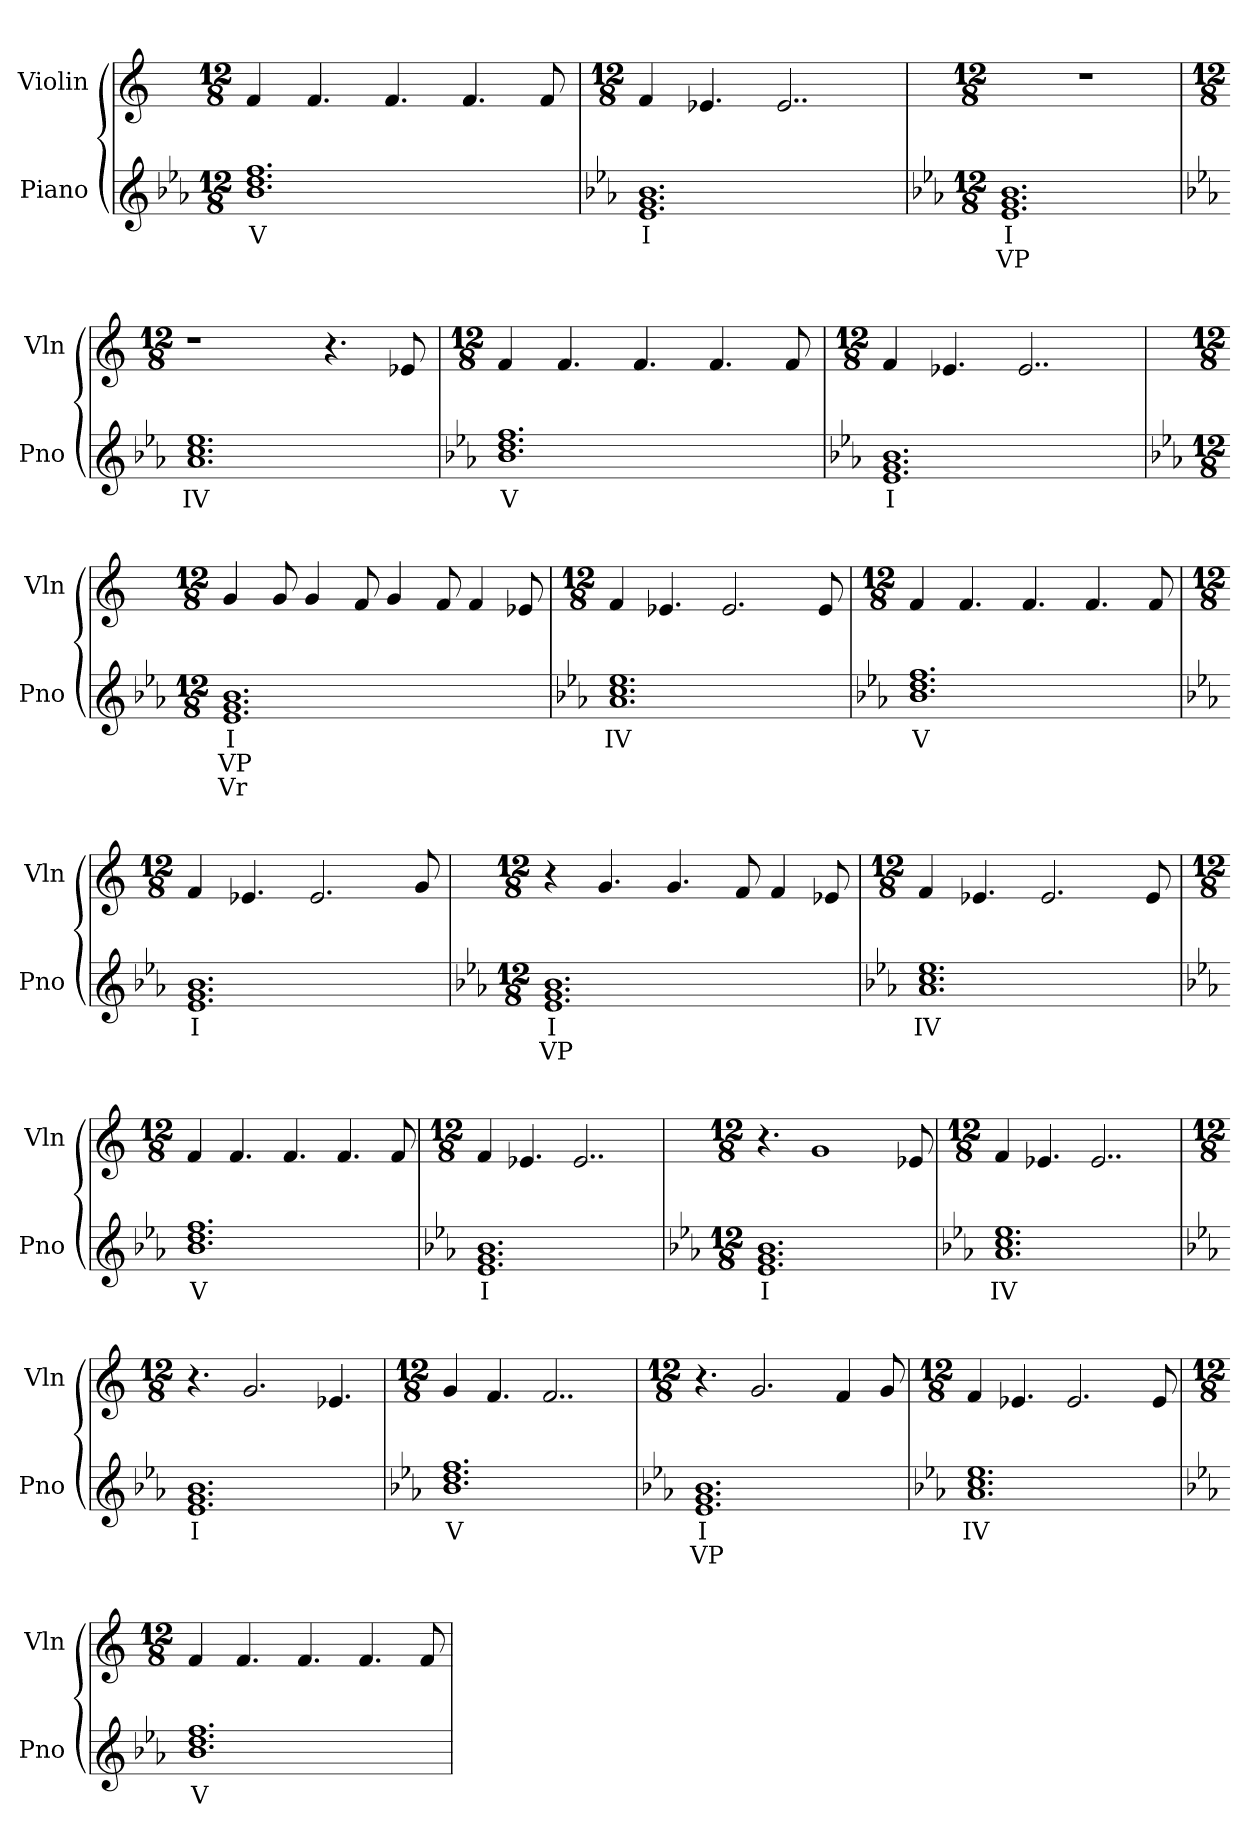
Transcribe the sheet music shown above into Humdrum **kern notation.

**kern	**text	**text	**text	**kern
*part2	*part2	*part2	*part2	*part1
*staff2	*staff2	*staff2	*staff2	*staff1
*I"Piano	*	*	*	*I"Violin
*I'Pno	*	*	*	*I'Vln
*k[b-e-a-]	*	*	*	*
*E-:	*	*	*	*
*M12/8	*	*	*	*M12/8
=	=	=	=	=
1.b- 1.dd 1.ff	V	.	.	4f
.	.	.	.	4.f
.	.	.	.	4.f
.	.	.	.	4.f
.	.	.	.	8f
=	=	=	=	=
*k[b-e-a-]	*	*	*	*
*E-:	*	*	*	*
*	*	*	*	*M12/8
1.e- 1.g 1.b-	I	.	.	4f
.	.	.	.	4.e-X
.	.	.	.	2..e-
=	=	=	=	=
*k[b-e-a-]	*	*	*	*
*E-:	*	*	*	*
*M12/8	*	*	*	*M12/8
1.e- 1.g 1.b-	I	VP	.	1.r
=	=	=	=	=
*k[b-e-a-]	*	*	*	*
*E-:	*	*	*	*
*	*	*	*	*M12/8
1.a- 1.cc 1.ee-	IV	.	.	1r
.	.	.	.	4.r
.	.	.	.	8e-X
=	=	=	=	=
*k[b-e-a-]	*	*	*	*
*E-:	*	*	*	*
*	*	*	*	*M12/8
1.b- 1.dd 1.ff	V	.	.	4f
.	.	.	.	4.f
.	.	.	.	4.f
.	.	.	.	4.f
.	.	.	.	8f
=	=	=	=	=
*k[b-e-a-]	*	*	*	*
*E-:	*	*	*	*
*	*	*	*	*M12/8
1.e- 1.g 1.b-	I	.	.	4f
.	.	.	.	4.e-X
.	.	.	.	2..e-
=	=	=	=	=
*k[b-e-a-]	*	*	*	*
*E-:	*	*	*	*
*M12/8	*	*	*	*M12/8
1.e- 1.g 1.b-	I	VP	Vr	4g
.	.	.	.	8g
.	.	.	.	4g
.	.	.	.	8f
.	.	.	.	4g
.	.	.	.	8f
.	.	.	.	4f
.	.	.	.	8e-X
=	=	=	=	=
*k[b-e-a-]	*	*	*	*
*E-:	*	*	*	*
*	*	*	*	*M12/8
1.a- 1.cc 1.ee-	IV	.	.	4f
.	.	.	.	4.e-X
.	.	.	.	2.e-
.	.	.	.	8e-
=	=	=	=	=
*k[b-e-a-]	*	*	*	*
*E-:	*	*	*	*
*	*	*	*	*M12/8
1.b- 1.dd 1.ff	V	.	.	4f
.	.	.	.	4.f
.	.	.	.	4.f
.	.	.	.	4.f
.	.	.	.	8f
=	=	=	=	=
*k[b-e-a-]	*	*	*	*
*E-:	*	*	*	*
*	*	*	*	*M12/8
1.e- 1.g 1.b-	I	.	.	4f
.	.	.	.	4.e-X
.	.	.	.	2.e-
.	.	.	.	8g
=	=	=	=	=
*k[b-e-a-]	*	*	*	*
*E-:	*	*	*	*
*M12/8	*	*	*	*M12/8
1.e- 1.g 1.b-	I	VP	.	4r
.	.	.	.	4.g
.	.	.	.	4.g
.	.	.	.	8f
.	.	.	.	4f
.	.	.	.	8e-X
=	=	=	=	=
*k[b-e-a-]	*	*	*	*
*E-:	*	*	*	*
*	*	*	*	*M12/8
1.a- 1.cc 1.ee-	IV	.	.	4f
.	.	.	.	4.e-X
.	.	.	.	2.e-
.	.	.	.	8e-
=	=	=	=	=
*k[b-e-a-]	*	*	*	*
*E-:	*	*	*	*
*	*	*	*	*M12/8
1.b- 1.dd 1.ff	V	.	.	4f
.	.	.	.	4.f
.	.	.	.	4.f
.	.	.	.	4.f
.	.	.	.	8f
=	=	=	=	=
*k[b-e-a-]	*	*	*	*
*E-:	*	*	*	*
*	*	*	*	*M12/8
1.e- 1.g 1.b-	I	.	.	4f
.	.	.	.	4.e-X
.	.	.	.	2..e-
=	=	=	=	=
*k[b-e-a-]	*	*	*	*
*E-:	*	*	*	*
*M12/8	*	*	*	*M12/8
1.e- 1.g 1.b-	I	.	.	4.r
.	.	.	.	1g
.	.	.	.	8e-X
=	=	=	=	=
*k[b-e-a-]	*	*	*	*
*E-:	*	*	*	*
*	*	*	*	*M12/8
1.a- 1.cc 1.ee-	IV	.	.	4f
.	.	.	.	4.e-X
.	.	.	.	2..e-
=	=	=	=	=
*k[b-e-a-]	*	*	*	*
*E-:	*	*	*	*
*	*	*	*	*M12/8
1.e- 1.g 1.b-	I	.	.	4.r
.	.	.	.	2.g
.	.	.	.	4.e-X
=	=	=	=	=
*k[b-e-a-]	*	*	*	*
*E-:	*	*	*	*
*	*	*	*	*M12/8
1.b- 1.dd 1.ff	V	.	.	4g
.	.	.	.	4.f
.	.	.	.	2..f
=	=	=	=	=
*k[b-e-a-]	*	*	*	*
*E-:	*	*	*	*
*	*	*	*	*M12/8
1.e- 1.g 1.b-	I	VP	.	4.r
.	.	.	.	2.g
.	.	.	.	4f
.	.	.	.	8g
=	=	=	=	=
*k[b-e-a-]	*	*	*	*
*E-:	*	*	*	*
*	*	*	*	*M12/8
1.a- 1.cc 1.ee-	IV	.	.	4f
.	.	.	.	4.e-X
.	.	.	.	2.e-
.	.	.	.	8e-
=	=	=	=	=
*k[b-e-a-]	*	*	*	*
*E-:	*	*	*	*
*	*	*	*	*M12/8
1.b- 1.dd 1.ff	V	.	.	4f
.	.	.	.	4.f
.	.	.	.	4.f
.	.	.	.	4.f
.	.	.	.	8f
=	=	=	=	=
*-	*-	*-	*-	*-
